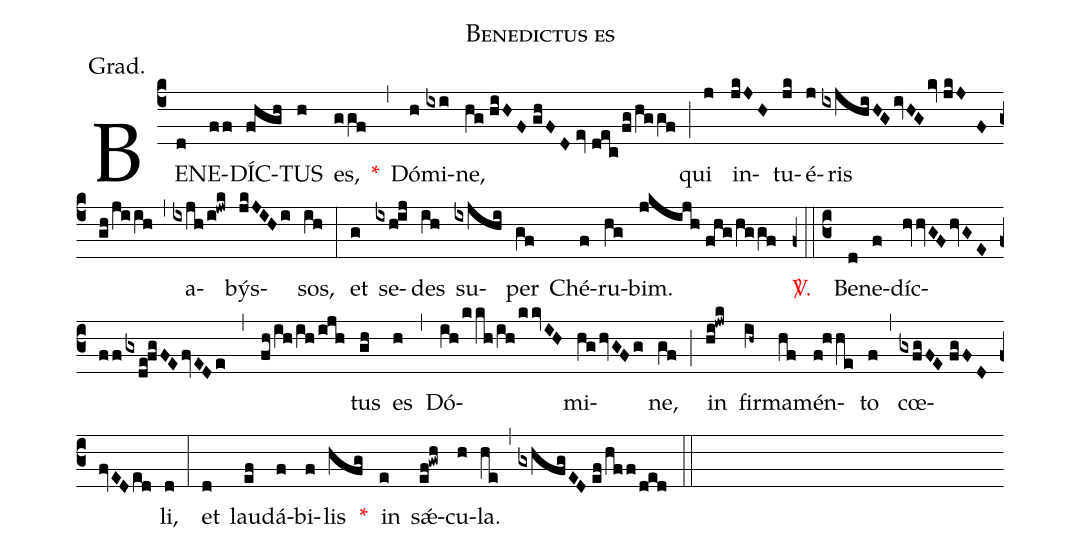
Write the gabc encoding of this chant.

name:Benedictus es;
annotation:Grad.;
mode:V.;
office-part:Gradual;
%%
(c4) BE(d)NE(ff)DÍC(fhgh)TUS(h) es,(ggf) <v>\red{*}</v>(,) Dó(h)mi(ixi)ne,(hg//hiHF//ghFD//ev//dec/fg/hggf) (;) qui(j) in(jkJH)tu(jk)é(j)ris(ixjhiHG/ivHG/kv//jkJF//gh/jiih) (,) a(ixjh/i!jwk)býs(jkJIHi)sos,(ih) (:) et(g) se(ixh!ij)des(ih) su(ixjhi)per(gf) Ché(f)ru(hg)bim.(jkijh//fhg/hggf) <v>\red{\Vbar.}</v>(z0::c3) Be(d)ne(f)díc(hvvGF/hvGE/ff/gxde!fgFE/fvEDe,fh/ih/ih/ijh)tus(gh) es(h) (,) Dó(ih/kkh/ih/kkvIH)mi(hg/hvGFg)ne,(gf) (;) in(hi!jwk) fir(ih~)ma(hf)mén(f!hhe)to(f) (,) cœ(gxfgFE//fgFD//fvED/ed)li,(d) (:) et(d) lau(ef)dá(f)bi(f)lis(hfg) <v>\red{*}</v>() in(e) s<sp>'ae</sp>(ef!gwh)cu(h)la.(he) (,) (gxhfgED//ef/hff/ded) (::)
